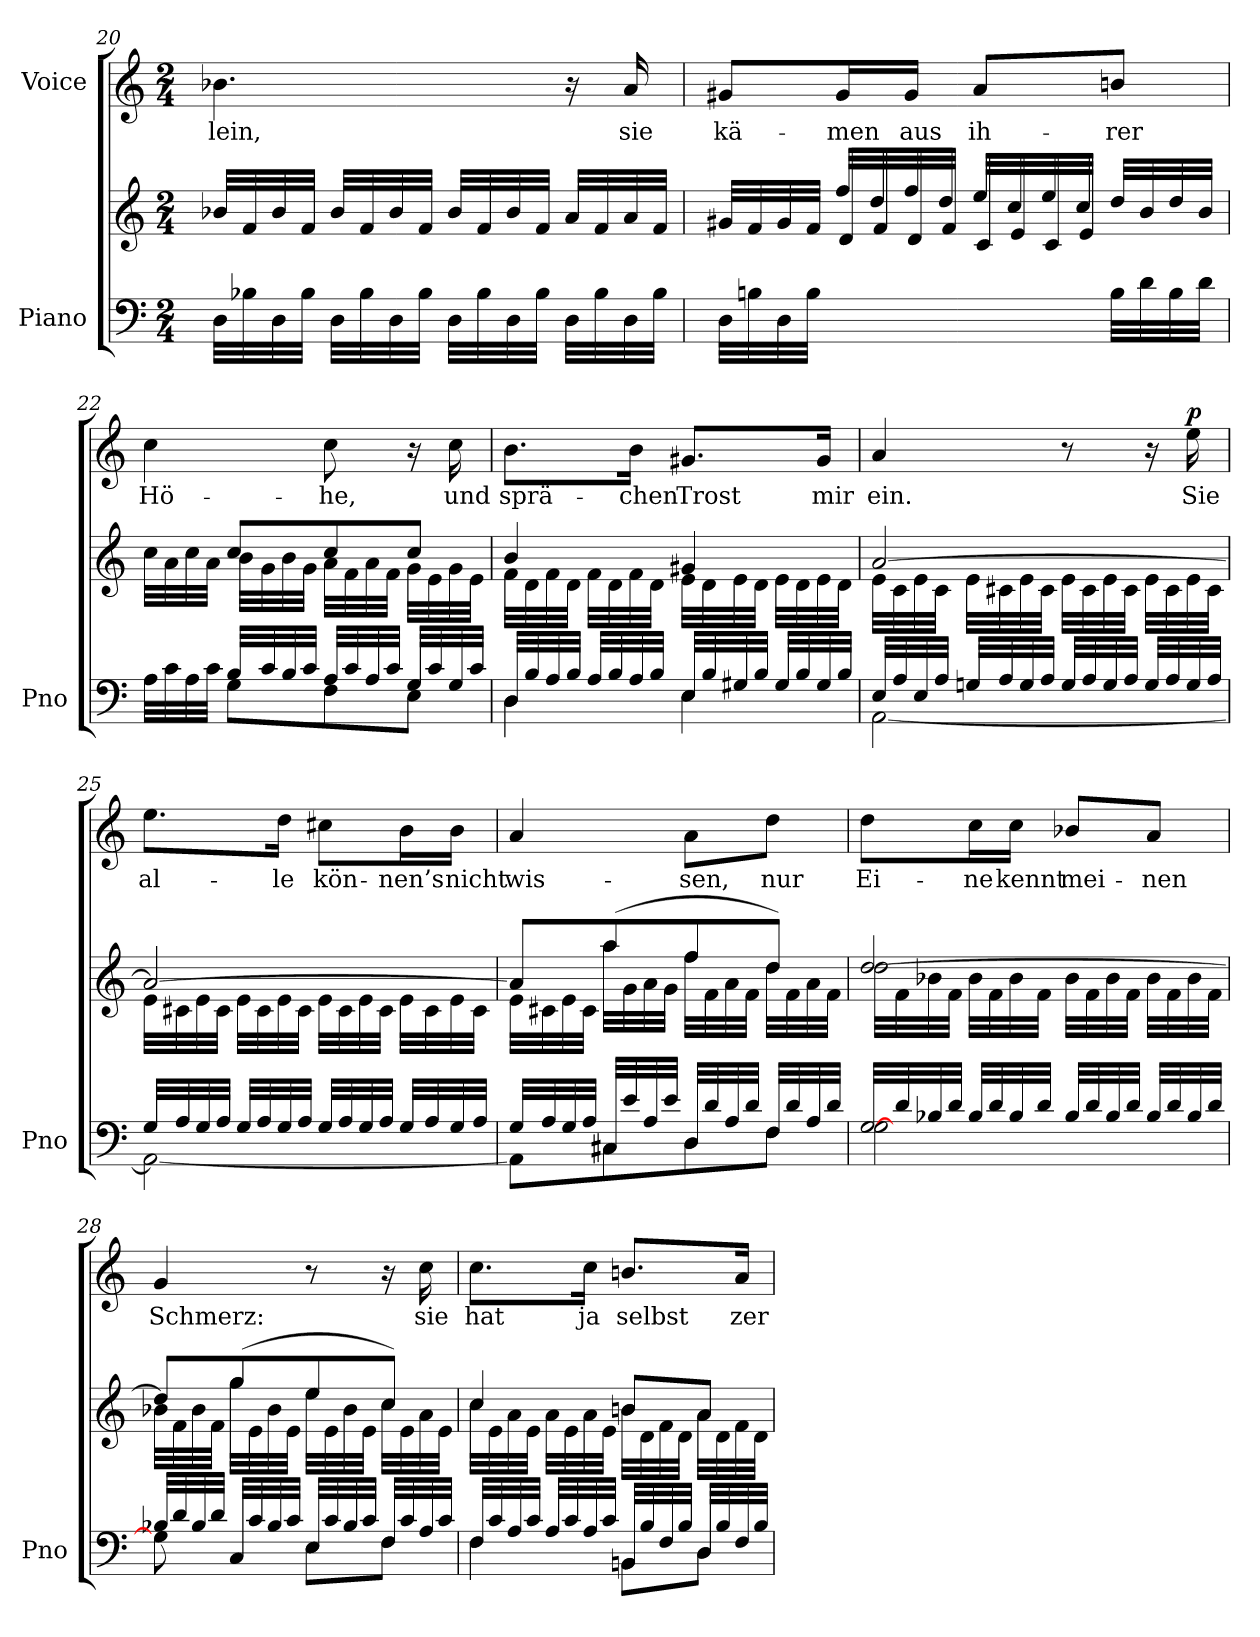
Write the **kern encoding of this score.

**kern	**kern	**kern	**text	**dynam
*part2	*part2	*part1	*part1	*part1
*staff3	*staff2	*staff1	*staff1	*staff1
*I"Piano	*	*I"Voice	*	*
*I'Pno	*	*	*	*
*clefF4	*clefG2	*clefG2	*	*
*k[]	*k[]	*k[]	*	*
*M2/4	*M2/4	*M2/4	*	*
=20	=20	=20	=20	=20
32D\LLL	32b-X/LLL	4.b-X\	-lein,	.
32B-X\	32f/	.	.	.
32D\	32b-/	.	.	.
32B-\JJJ	32f/JJJ	.	.	.
32D\LLL	32b-/LLL	.	.	.
32B-\	32f/	.	.	.
32D\	32b-/	.	.	.
32B-\JJJ	32f/JJJ	.	.	.
32D\LLL	32b-/LLL	.	.	.
32B-\	32f/	.	.	.
32D\	32b-/	.	.	.
32B-\JJJ	32f/JJJ	.	.	.
32D\LLL	32a/LLL	16r	.	.
32B-\	32f/	.	.	.
32D\	32a/	16a/	sie	.
32B-\JJJ	32f/JJJ	.	.	.
=21	=21	=21	=21	=21
*	*^	*	*	*
32D\LLL	32g#X/LLL	8ryy	8g#X/L	kä-	.
32Bn\	32f/	.	.	.	.
32D\	32g#/	.	.	.	.
32B\JJJ	32f/JJJ	.	.	.	.
4ryy	32ff/LLL	32d/LLL	16g#/L	-men	.
.	32dd/	32f/	.	.	.
.	32ff/	32d/	16g#/JJ	aus	.
.	32dd/JJJ	32f/JJJ	.	.	.
.	32ee/LLL	32c/LLL	8a/L	ih-	.
.	32cc/	32e/	.	.	.
.	32ee/	32c/	.	.	.
.	32cc/JJJ	32e/JJJ	.	.	.
32B\LLL	32dd/LLL	8ryy	8bn/J	-rer	.
32d\	32b/	.	.	.	.
32B\	32dd/	.	.	.	.
32d\JJJ	32b/JJJ	.	.	.	.
=22	=22	=22	=22	=22	=22
*^	*	*	*	*	*
32A\LLL	8ryy	32cc\LLL	8ryy	4cc\	Hö-	.
32c\	.	32a\	.	.	.	.
32A\	.	32cc\	.	.	.	.
32c\JJJ	.	32a\JJJ	.	.	.	.
32B/LLL	8G\L	8cc/L	32b\LLL	.	.	.
32c/	.	.	32g\	.	.	.
32B/	.	.	32b\	.	.	.
32c/JJJ	.	.	32g\JJJ	.	.	.
32A/LLL	8F\	8cc/	32a\LLL	8cc\	-he,	.
32c/	.	.	32f\	.	.	.
32A/	.	.	32a\	.	.	.
32c/JJJ	.	.	32f\JJJ	.	.	.
32G/LLL	8E\J	8cc/J	32g\LLL	16r	.	.
32c/	.	.	32e\	.	.	.
32G/	.	.	32g\	16cc\	und	.
32c/JJJ	.	.	32e\JJJ	.	.	.
=23	=23	=23	=23	=23	=23	=23
32D/LLL	4D\	4b/	32f\LLL	8.b\L	sprä-	.
32B/	.	.	32d\	.	.	.
32A/	.	.	32f\	.	.	.
32B/JJJ	.	.	32d\JJJ	.	.	.
32A/LLL	.	.	32f\LLL	.	.	.
32B/	.	.	32d\	.	.	.
32A/	.	.	32f\	16b\Jk	-chen	.
32B/JJJ	.	.	32d\JJJ	.	.	.
32E/LLL	4E\	4g#X/	32e\LLL	8.g#X/L	Trost	.
32B/	.	.	32d\	.	.	.
32G#X/	.	.	32e\	.	.	.
32B/JJJ	.	.	32d\JJJ	.	.	.
32G#/LLL	.	.	32e\LLL	.	.	.
32B/	.	.	32d\	.	.	.
32G#/	.	.	32e\	16g#/Jk	mir	.
32B/JJJ	.	.	32d\JJJ	.	.	.
=24	=24	=24	=24	=24	=24	=24
32E/LLL	[2AA\	[2a/	32e\LLL	4a/	ein.	.
32A/	.	.	32c\	.	.	.
32E/	.	.	32e\	.	.	.
32A/JJJ	.	.	32c\JJJ	.	.	.
32Gn/LLL	.	.	32e\LLL	.	.	.
32A/	.	.	32c#X\	.	.	.
32G/	.	.	32e\	.	.	.
32A/JJJ	.	.	32c#\JJJ	.	.	.
32G/LLL	.	.	32e\LLL	8r	.	.
32A/	.	.	32c#\	.	.	.
32G/	.	.	32e\	.	.	.
32A/JJJ	.	.	32c#\JJJ	.	.	.
32G/LLL	.	.	32e\LLL	16r	.	.
32A/	.	.	32c#\	.	.	.
!	!	!	!	!	!	!LO:DY:a
32G/	.	.	32e\	16ee\	Sie	p
32A/JJJ	.	.	32c#\JJJ	.	.	.
=25	=25	=25	=25	=25	=25	=25
32G/LLL	2AA\_	2a/_	32e\LLL	8.ee\L	al-	.
32A/	.	.	32c#X\	.	.	.
32G/	.	.	32e\	.	.	.
32A/JJJ	.	.	32c#\JJJ	.	.	.
32G/LLL	.	.	32e\LLL	.	.	.
32A/	.	.	32c#\	.	.	.
32G/	.	.	32e\	16dd\Jk	-le	.
32A/JJJ	.	.	32c#\JJJ	.	.	.
32G/LLL	.	.	32e\LLL	8cc#X\L	kön-	.
32A/	.	.	32c#\	.	.	.
32G/	.	.	32e\	.	.	.
32A/JJJ	.	.	32c#\JJJ	.	.	.
32G/LLL	.	.	32e\LLL	16b\L	-nen’s	.
32A/	.	.	32c#\	.	.	.
32G/	.	.	32e\	16b\JJ	nicht	.
32A/JJJ	.	.	32c#\JJJ	.	.	.
=26	=26	=26	=26	=26	=26	=26
32G/LLL	8AA\L]	8a/L]	32e\LLL	4a/	wis-	.
32A/	.	.	32c#X\	.	.	.
32G/	.	.	32e\	.	.	.
32A/JJJ	.	.	32c#\JJJ	.	.	.
32C#X/LLL	8C#\	(8aa/	32aa\LLL	.	.	.
32e/	.	.	32g\	.	.	.
32A/	.	.	32a\	.	.	.
32e/JJJ	.	.	32g\JJJ	.	.	.
32D/LLL	8D\	8ff/	32ff\LLL	8a\L	-sen,	.
32d/	.	.	32f\	.	.	.
32A/	.	.	32a\	.	.	.
32d/JJJ	.	.	32f\JJJ	.	.	.
32F/LLL	8F\J	8dd/J)	32dd\LLL	8dd\J	nur	.
32d/	.	.	32f\	.	.	.
32A/	.	.	32a\	.	.	.
32d/JJJ	.	.	32f\JJJ	.	.	.
=27	=27	=27	=27	=27	=27	=27
!LO:N:head=open	!	!	!LO:N:head=open	!	!	!
[<32G/LLL	2G\	[2dd/	32dd\LLL	8dd\L	Ei-	.
32d/	.	.	32f\	.	.	.
32B-X/	.	.	32b-X\	.	.	.
32d/JJJ	.	.	32f\JJJ	.	.	.
32B-/LLL	.	.	32b-\LLL	16cc\L	-ne	.
32d/	.	.	32f\	.	.	.
32B-/	.	.	32b-\	16cc\JJ	kennt	.
32d/JJJ	.	.	32f\JJJ	.	.	.
32B-/LLL	.	.	32b-\LLL	8b-X/L	mei-	.
32d/	.	.	32f\	.	.	.
32B-/	.	.	32b-\	.	.	.
32d/JJJ	.	.	32f\JJJ	.	.	.
32B-/LLL	.	.	32b-\LLL	8a/J	-nen	.
32d/	.	.	32f\	.	.	.
32B-/	.	.	32b-\	.	.	.
32d/JJJ	.	.	32f\JJJ	.	.	.
=28	=28	=28	=28	=28	=28	=28
32B-X/LLL	8G\]	8dd/L]	32b-X\LLL	4g/	Schmerz:	.
32d/	.	.	32f\	.	.	.
32B-/	.	.	32b-\	.	.	.
32d/JJJ	.	.	32f\JJJ	.	.	.
32C/LLL	8ryy	(8gg/	32gg\LLL	.	.	.
32c/	.	.	32e\	.	.	.
32B-/	.	.	32b-\	.	.	.
32c/JJJ	.	.	32e\JJJ	.	.	.
!	!LO:N:head=solid	!	!	!	!	!
32E/LLL	8E\L	8ee/	32ee\LLL	8r	.	.
32c/	.	.	32e\	.	.	.
32B-/	.	.	32b-\	.	.	.
32c/JJJ	.	.	32e\JJJ	.	.	.
32F/LLL	8F\J	8cc/J)	32cc\LLL	16r	.	.
32c/	.	.	32e\	.	.	.
32A/	.	.	32a\	16cc\	sie	.
32c/JJJ	.	.	32e\JJJ	.	.	.
=29	=29	=29	=29	=29	=29	=29
32F/LLL	4F\	4cc/	32cc\LLL	8.cc\L	hat	.
32c/	.	.	32e\	.	.	.
32A/	.	.	32a\	.	.	.
32c/JJJ	.	.	32e\JJJ	.	.	.
32A/LLL	.	.	32a\LLL	.	.	.
32c/	.	.	32e\	.	.	.
32A/	.	.	32a\	16cc\Jk	ja	.
32c/JJJ	.	.	32e\JJJ	.	.	.
32BBn/LLL	8BB\L	8bn/L	32b\LLL	8.bn/L	selbst	.
32B/	.	.	32d\	.	.	.
32F/	.	.	32f\	.	.	.
32B/JJJ	.	.	32d\JJJ	.	.	.
32D/LLL	8D\J	8a/J	32a\LLL	.	.	.
32B/	.	.	32d\	.	.	.
32F/	.	.	32f\	16a/Jk	zer-	.
32B/JJJ	.	.	32d\JJJ	.	.	.
*v	*v	*	*	*	*	*
*	*v	*v	*	*	*
=	=	=	=	=
*-	*-	*-	*-	*-
